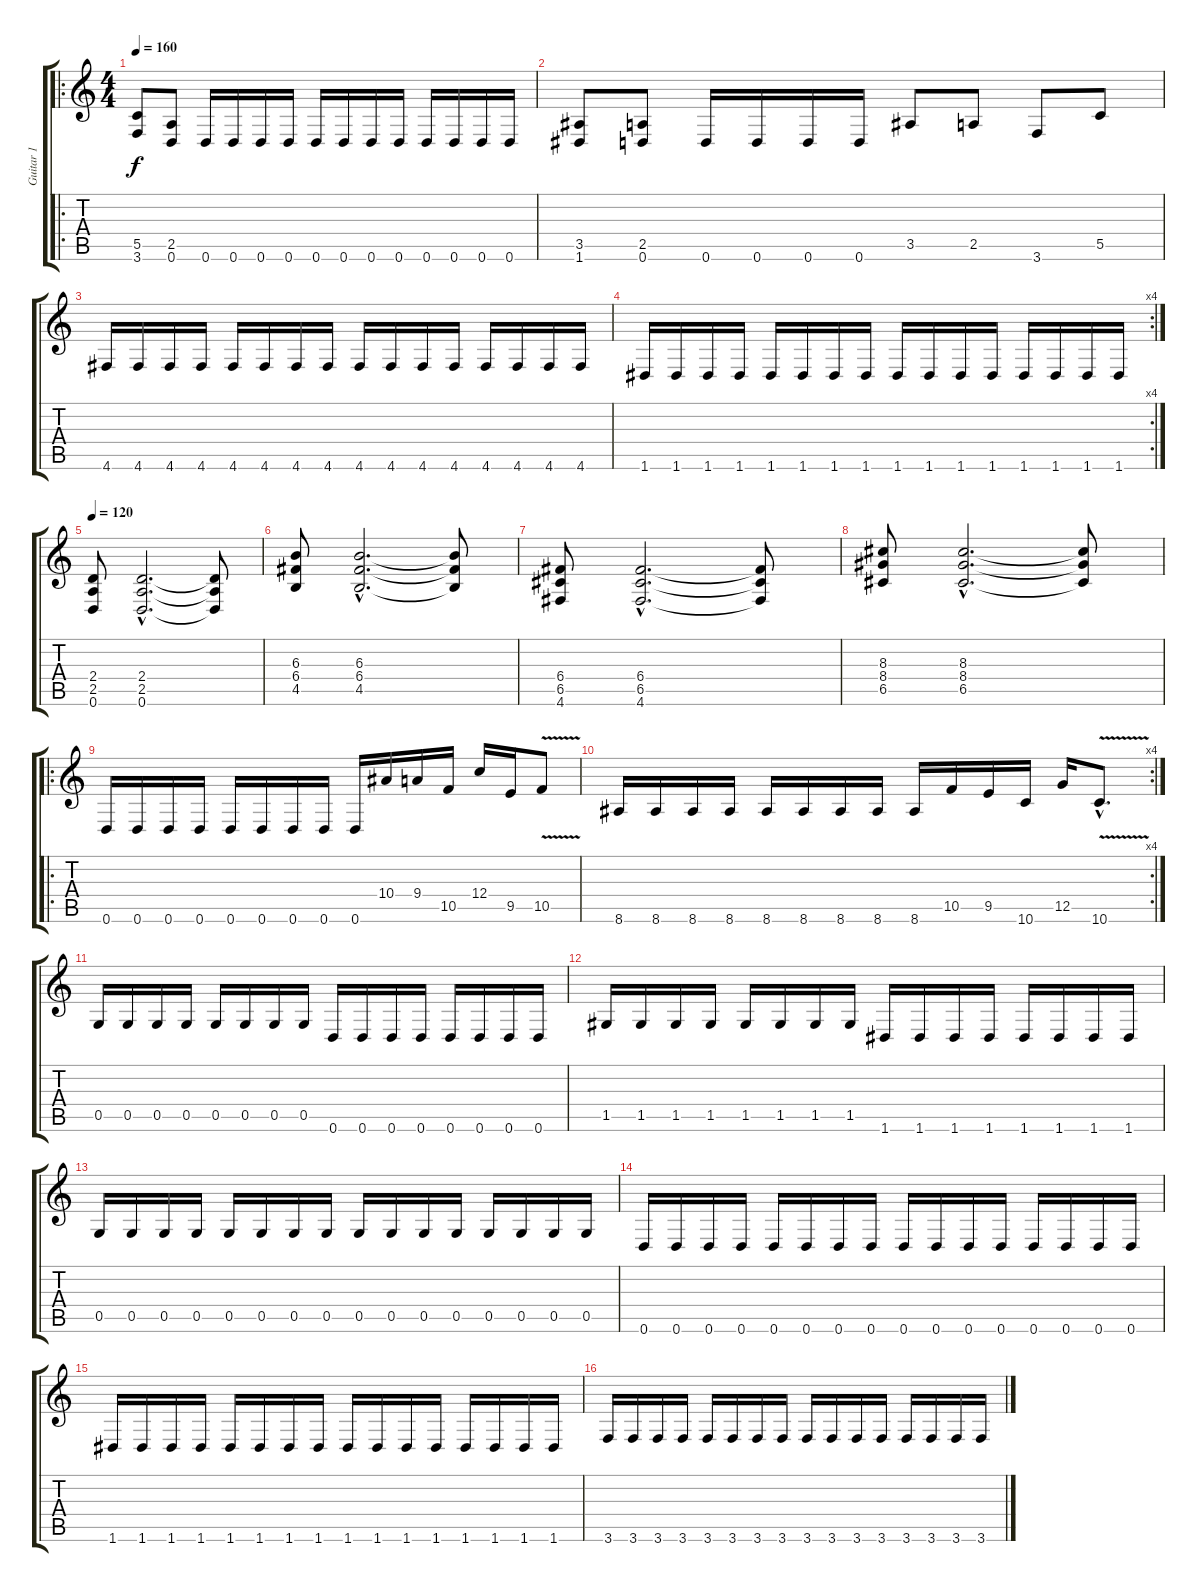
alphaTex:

\track ("Guitar 1" "Guitar 1") {instrument distortionguitar}
\staff {score tabs}
\tuning (D4 A3 F3 C3 G2 D2) {hide}
\ro
\ts (4 4)
\tempo 160
\clef g2
\ks c
(5.5 3.6).8{dy f} (2.5 0.6).8 0.6.16 0.6.16 0.6.16 0.6.16 0.6.16 0.6.16 0.6.16 0.6.16 0.6.16 0.6.16 0.6.16 0.6.16 |
(3.5 1.6).8 (2.5 0.6).8 0.6.16 0.6.16 0.6.16 0.6.16 3.5.8 2.5.8 3.6.8 5.5.8 |
4.6.16 4.6.16 4.6.16 4.6.16 4.6.16 4.6.16 4.6.16 4.6.16 4.6.16 4.6.16 4.6.16 4.6.16 4.6.16 4.6.16 4.6.16 4.6.16 |
\rc 4
1.6.16 1.6.16 1.6.16 1.6.16 1.6.16 1.6.16 1.6.16 1.6.16 1.6.16 1.6.16 1.6.16 1.6.16 1.6.16 1.6.16 1.6.16 1.6.16 |
\tempo 120
(2.4 2.5 0.6).8 (2.4{hac} 2.5{hac} 0.6{hac}).2{d} (2.4{t} 2.5{t} 0.6{t}).8 |
(6.3 6.4 4.5).8 (6.3{hac} 6.4{hac} 4.5{hac}).2{d} (6.3{t} 6.4{t} 4.5{t}).8 |
(6.4 6.5 4.6).8 (6.4{hac} 6.5{hac} 4.6{hac}).2{d} (6.4{t} 6.5{t} 4.6{t}).8 |
(8.3 8.4 6.5).8 (8.3{hac} 8.4{hac} 6.5{hac}).2{d} (8.3{t} 8.4{t} 6.5{t}).8 |
\ro
0.6.16 0.6.16 0.6.16 0.6.16 0.6.16 0.6.16 0.6.16 0.6.16 0.6.16 10.4.16 9.4.16 10.5.16 12.4.16 9.5.16 10.5{v}.8 |
\rc 4
8.6.16 8.6.16 8.6.16 8.6.16 8.6.16 8.6.16 8.6.16 8.6.16 8.6.16 10.5.16 9.5.16 10.6.16 12.5.16 10.6{v hac}.8{d} |
0.5.16 0.5.16 0.5.16 0.5.16 0.5.16 0.5.16 0.5.16 0.5.16 0.6.16 0.6.16 0.6.16 0.6.16 0.6.16 0.6.16 0.6.16 0.6.16 |
1.5.16 1.5.16 1.5.16 1.5.16 1.5.16 1.5.16 1.5.16 1.5.16 1.6.16 1.6.16 1.6.16 1.6.16 1.6.16 1.6.16 1.6.16 1.6.16 |
0.5.16{volume 9} 0.5.16 0.5.16 0.5.16 0.5.16 0.5.16 0.5.16 0.5.16 0.5.16 0.5.16 0.5.16 0.5.16 0.5.16 0.5.16 0.5.16 0.5.16 |
0.6.16 0.6.16 0.6.16 0.6.16 0.6.16 0.6.16 0.6.16 0.6.16 0.6.16 0.6.16 0.6.16 0.6.16 0.6.16 0.6.16 0.6.16 0.6.16 |
1.6.16 1.6.16 1.6.16 1.6.16 1.6.16 1.6.16 1.6.16 1.6.16 1.6.16 1.6.16 1.6.16 1.6.16 1.6.16 1.6.16 1.6.16 1.6.16 |
3.6.16 3.6.16 3.6.16 3.6.16 3.6.16 3.6.16 3.6.16 3.6.16 3.6.16 3.6.16 3.6.16 3.6.16 3.6.16 3.6.16 3.6.16 3.6.16
